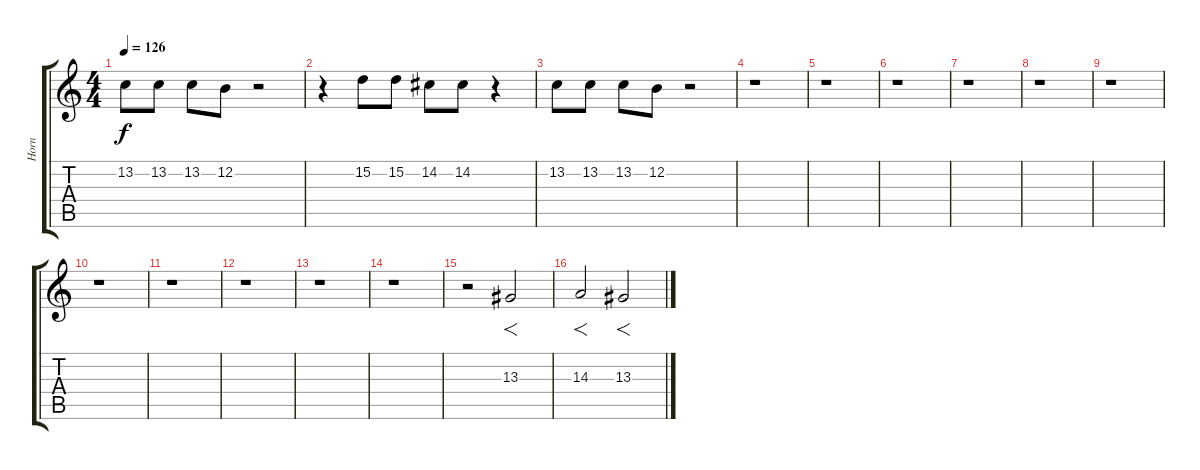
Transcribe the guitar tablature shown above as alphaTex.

\track ("Horn" "Horn") {instrument englishhorn}
\staff {score tabs}
\tuning (E4 B3 G3 D3 A2 E2) {hide}
\ts (4 4)
\tempo 126
\clef g2
\ks c
13.2.8{dy f} 13.2.8 13.2.8 12.2.8 r.2 |
r.4 15.2.8 15.2.8 14.2.8 14.2.8 r.4 |
13.2.8 13.2.8 13.2.8 12.2.8 r.2 |
r.1 |
r.1 |
r.1 |
r.1 |
r.1 |
r.1 |
r.1 |
r.1 |
r.1 |
r.1 |
r.1 |
r.2 13.3.2{f} |
14.3.2{f} 13.3.2{f}
